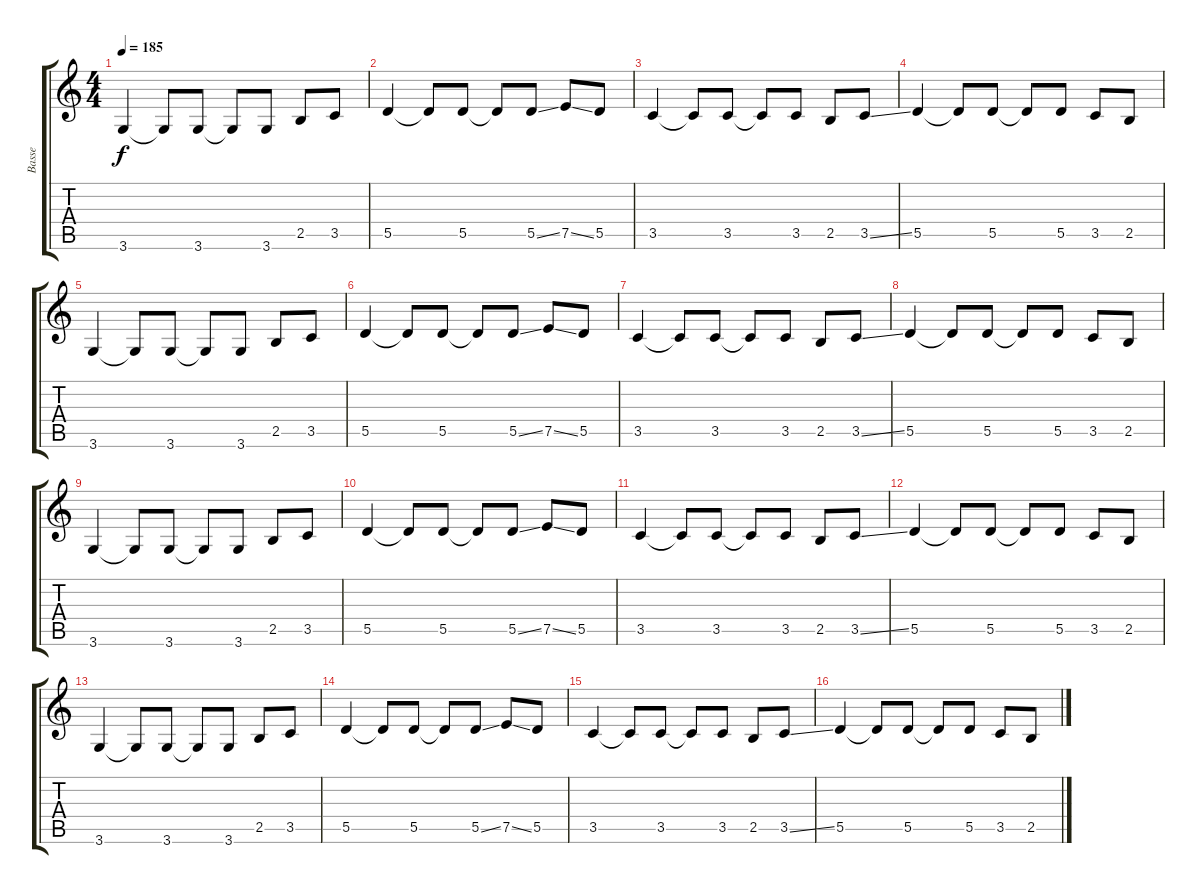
\track ("Basse" "Basse") {instrument overdrivenguitar}
\staff {score tabs}
\tuning (E4 B3 G3 D3 A2 E2) {hide}
\ts (4 4)
\tempo 185
\clef g2
\ks c
3.6.4{dy f} 3.6{t}.8 3.6.8 3.6{t}.8 3.6.8 2.5.8 3.5.8 |
5.5.4 5.5{t}.8 5.5.8 5.5{t}.8 5.5{ss}.8 7.5{ss}.8 5.5.8 |
3.5.4 3.5{t}.8 3.5.8 3.5{t}.8 3.5.8 2.5.8 3.5{ss}.8 |
5.5.4 5.5{t}.8 5.5.8 5.5{t}.8 5.5.8 3.5.8 2.5.8 |
3.6.4 3.6{t}.8 3.6.8 3.6{t}.8 3.6.8 2.5.8 3.5.8 |
5.5.4 5.5{t}.8 5.5.8 5.5{t}.8 5.5{ss}.8 7.5{ss}.8 5.5.8 |
3.5.4 3.5{t}.8 3.5.8 3.5{t}.8 3.5.8 2.5.8 3.5{ss}.8 |
5.5.4 5.5{t}.8 5.5.8 5.5{t}.8 5.5.8 3.5.8 2.5.8 |
3.6.4 3.6{t}.8 3.6.8 3.6{t}.8 3.6.8 2.5.8 3.5.8 |
5.5.4 5.5{t}.8 5.5.8 5.5{t}.8 5.5{ss}.8 7.5{ss}.8 5.5.8 |
3.5.4 3.5{t}.8 3.5.8 3.5{t}.8 3.5.8 2.5.8 3.5{ss}.8 |
5.5.4 5.5{t}.8 5.5.8 5.5{t}.8 5.5.8 3.5.8 2.5.8 |
3.6.4 3.6{t}.8 3.6.8 3.6{t}.8 3.6.8 2.5.8 3.5.8 |
5.5.4 5.5{t}.8 5.5.8 5.5{t}.8 5.5{ss}.8 7.5{ss}.8 5.5.8 |
3.5.4 3.5{t}.8 3.5.8 3.5{t}.8 3.5.8 2.5.8 3.5{ss}.8 |
5.5.4 5.5{t}.8 5.5.8 5.5{t}.8 5.5.8 3.5.8 2.5.8
